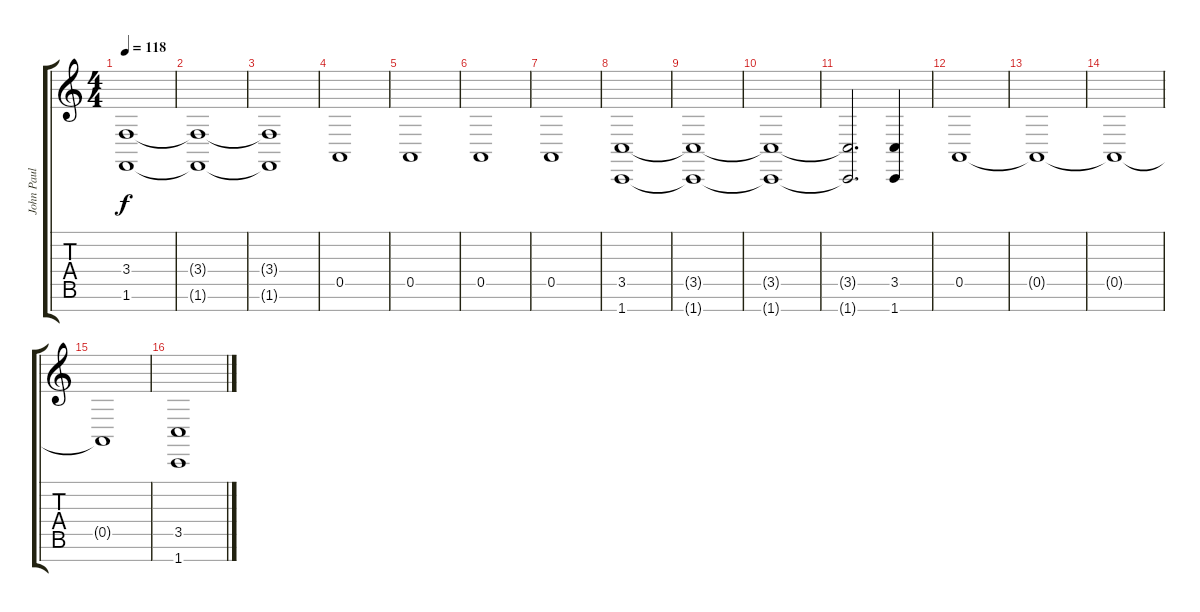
\track ("John Paul Jones (Orgão 2)" "John Paul ") {instrument brasssection}
\staff {score tabs}
\tuning (E4 B3 G3 D3 A2 E2 B1) {hide}
\ts (4 4)
\tempo 118
\clef g2
\ks c
(3.4{t} 1.6{t}).1{dy f} |
(3.4{t} 1.6{t}).1 |
(3.4{t} 1.6{t}).1 |
0.5.1 |
0.5.1 |
0.5.1 |
0.5.1 |
(3.5 1.7).1 |
(3.5{t} 1.7{t}).1 |
(3.5{t} 1.7{t}).1 |
(3.5{t} 1.7{t}).2{d} (3.5 1.7).4 |
0.5.1 |
0.5{t}.1 |
0.5{t}.1 |
0.5{t}.1 |
(3.5 1.7).1
